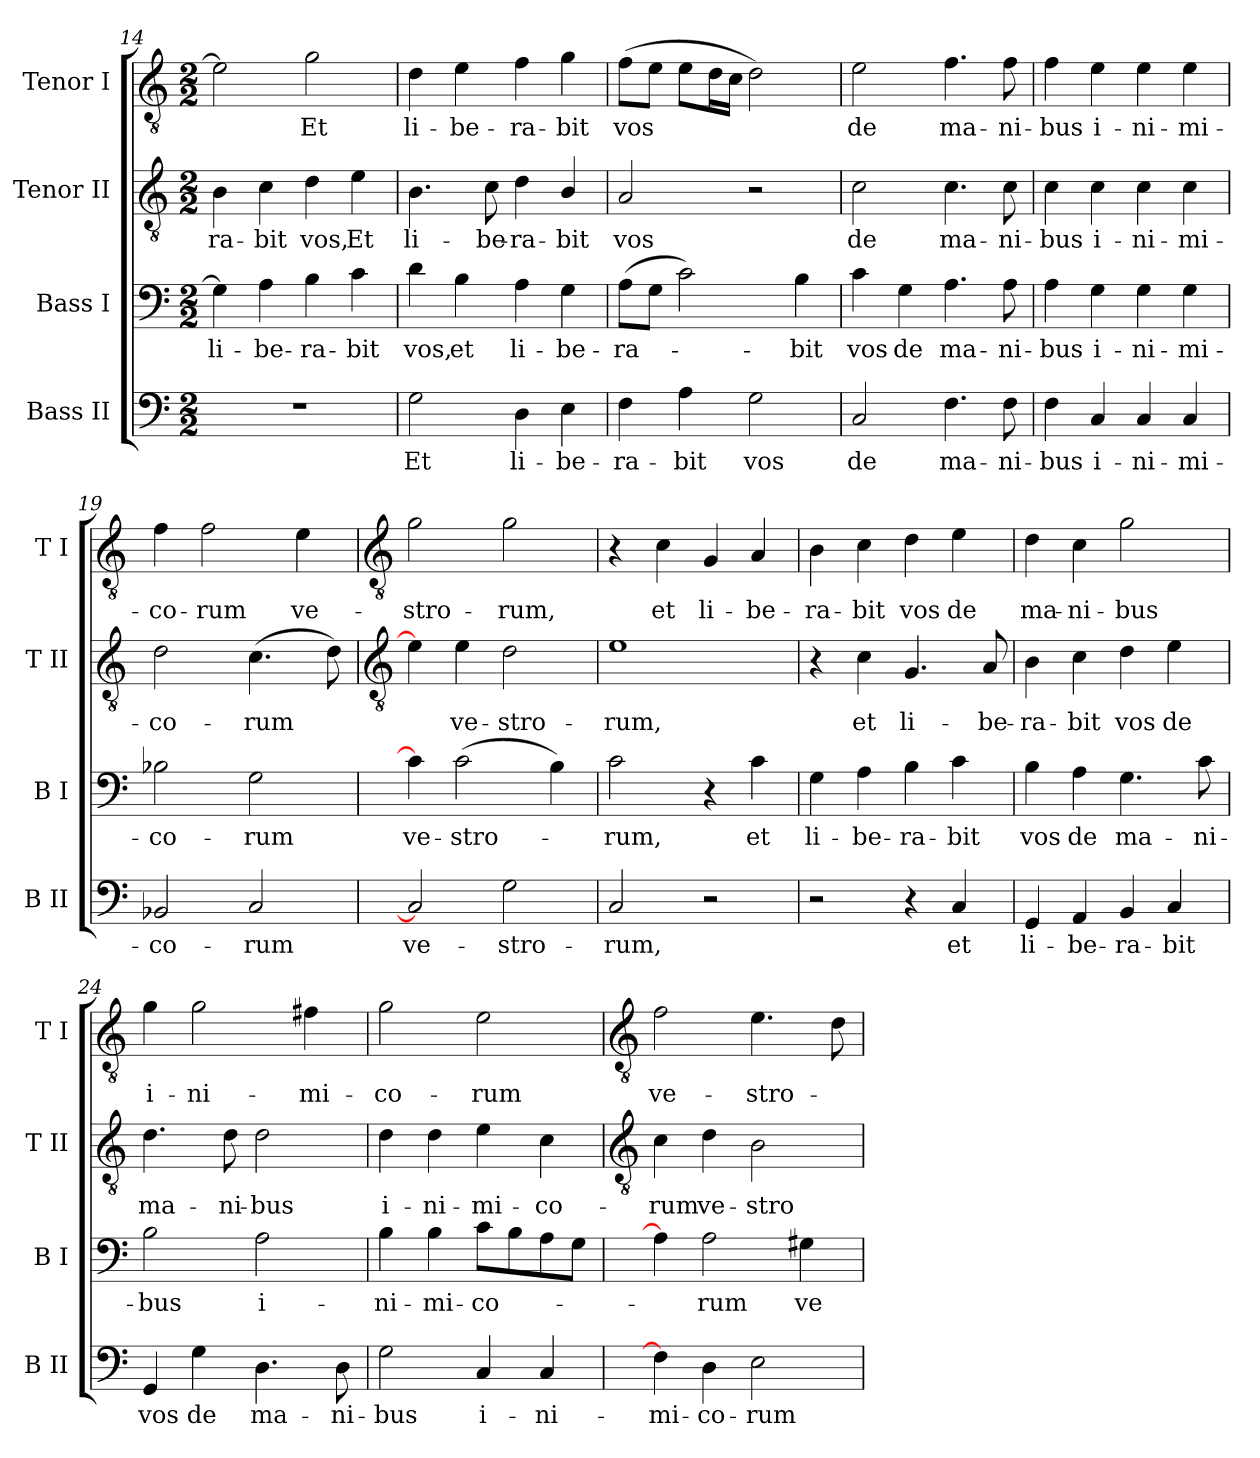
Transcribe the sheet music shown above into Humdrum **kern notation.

**kern	**text	**kern	**text	**kern	**text	**kern	**text
*part4	*part4	*part3	*part3	*part2	*part2	*part1	*part1
*staff4	*staff4	*staff3	*staff3	*staff2	*staff2	*staff1	*staff1
*I"Bass II	*	*I"Bass I	*	*I"Tenor II	*	*I"Tenor I	*
*I'B II	*	*I'B I	*	*I'T II	*	*I'T I	*
!!LO:LB:g=z
*clefF4	*	*clefF4	*	*clefGv2	*	*clefGv2	*
*k[]	*	*k[]	*	*k[]	*	*k[]	*
*C:	*	*C:	*	*C:	*	*C:	*
*M2/2	*	*M2/2	*	*M2/2	*	*M2/2	*
=14	=14	=14	=14	=14	=14	=14	=14
!	!	!	!LO:LY:b	!	!LO:LY:b	!	!
1r	.	4G]	li-	4B	-ra-	2e]	.
!	!	!	!LO:LY:b	!	!LO:LY:b	!	!
.	.	4A	-be-	4c	-bit	.	.
!	!	!	!LO:LY:b	!	!LO:LY:b	!	!LO:LY:b
.	.	4B	-ra-	4d	vos,	2g	Et
!	!	!	!LO:LY:b	!	!LO:LY:b	!	!
.	.	4c	-bit	4e	Et	.	.
=15	=15	=15	=15	=15	=15	=15	=15
!	!LO:LY:b	!	!LO:LY:b	!	!LO:LY:b	!	!LO:LY:b
2G	Et	4d	vos,	4.B	li-	4d	li-
!	!	!	!LO:LY:b	!	!	!	!LO:LY:b
.	.	4B	et	.	.	4e	-be-
!	!	!	!	!	!LO:LY:b	!	!
.	.	.	.	8c	-be-	.	.
!	!LO:LY:b	!	!LO:LY:b	!	!LO:LY:b	!	!LO:LY:b
4D	li-	4A	li-	4d	-ra-	4f	-ra-
!	!LO:LY:b	!	!LO:LY:b	!	!LO:LY:b	!	!LO:LY:b
4E	-be-	4G	-be-	4B/	-bit	4g	-bit
=16	=16	=16	=16	=16	=16	=16	=16
!	!LO:LY:b	!	!LO:LY:b	!	!LO:LY:b	!	!LO:LY:b
4F	-ra-	(>8AL	-ra-	2A	vos	(>8fL	vos
.	.	8GJ	.	.	.	8eJ	.
!	!LO:LY:b	!	!	!	!	!	!
4A	-bit	2c)	.	.	.	8eL	.
.	.	.	.	.	.	16dL	.
.	.	.	.	.	.	16cJJ	.
!	!LO:LY:b	!	!	!	!	!	!
2G	vos	.	.	2r	.	2d)	.
!	!	!	!LO:LY:b	!	!	!	!
.	.	4B	bit	.	.	.	.
=17	=17	=17	=17	=17	=17	=17	=17
!	!LO:LY:b	!	!LO:LY:b	!	!LO:LY:b	!	!LO:LY:b
2C	de	4c	vos	2c	de	2e	de
!	!	!	!LO:LY:b	!	!	!	!
.	.	4G	de	.	.	.	.
!	!LO:LY:b	!	!LO:LY:b	!	!LO:LY:b	!	!LO:LY:b
4.F	ma-	4.A	ma-	4.c	ma-	4.f	ma-
!	!LO:LY:b	!	!LO:LY:b	!	!LO:LY:b	!	!LO:LY:b
8F	-ni-	8A	-ni-	8c	-ni-	8f	-ni-
=18	=18	=18	=18	=18	=18	=18	=18
!	!LO:LY:b	!	!LO:LY:b	!	!LO:LY:b	!	!LO:LY:b
4F	-bus	4A	-bus	4c	-bus	4f	-bus
!	!LO:LY:b	!	!LO:LY:b	!	!LO:LY:b	!	!LO:LY:b
4C	i-	4G	i-	4c	i-	4e	i-
!	!LO:LY:b	!	!LO:LY:b	!	!LO:LY:b	!	!LO:LY:b
4C	-ni-	4G	-ni-	4c	-ni-	4e	-ni-
!	!LO:LY:b	!	!LO:LY:b	!	!LO:LY:b	!	!LO:LY:b
4C	-mi-	4G	-mi-	4c	-mi-	4e	-mi-
=19	=19	=19	=19	=19	=19	=19	=19
!	!LO:LY:b	!	!LO:LY:b	!	!LO:LY:b	!	!LO:LY:b
2BB-X	-co-	2B-X	-co-	2d	-co-	4f	-co-
!	!	!	!	!	!	!	!LO:LY:b
.	.	.	.	.	.	2f	-rum
!	!LO:LY:b	!	!LO:LY:b	!	!LO:LY:b	!	!
2C	-rum	2G	-rum	(>4.c	-rum	.	.
!	!	!	!	!	!	!	!LO:LY:b
.	.	.	.	.	.	4e	ve-
.	.	.	.	8d)	.	.	.
!!LO:LB:g=z
=20	=20	=20	=20	=20	=20	=20	=20
*	*	*	*	*clefGv2	*	*clefGv2	*
!	!LO:LY:b	!	!LO:LY:b	!	!	!	!LO:LY:b
2C]	ve-	4c]	ve-	4e]	.	2g	-stro-
!	!	!	!LO:LY:b	!	!LO:LY:b	!	!
.	.	(>2c	-stro-	4e	ve-	.	.
!	!LO:LY:b	!	!	!	!LO:LY:b	!	!LO:LY:b
2G	-stro-	.	.	2d	-stro-	2g	-rum,
.	.	4B)	.	.	.	.	.
=21	=21	=21	=21	=21	=21	=21	=21
!	!LO:LY:b	!	!LO:LY:b	!	!LO:LY:b	!	!
2C	-rum,	2c	rum,	1e	-rum,	4r	.
!	!	!	!	!	!	!	!LO:LY:b
.	.	.	.	.	.	4c	et
!	!	!	!	!	!	!	!LO:LY:b
2r	.	4r	.	.	.	4G	li-
!	!	!	!LO:LY:b	!	!	!	!LO:LY:b
.	.	4c	et	.	.	4A	-be-
=22	=22	=22	=22	=22	=22	=22	=22
!	!	!	!LO:LY:b	!	!	!	!LO:LY:b
2r	.	4G	li-	4r	.	4B	-ra-
!	!	!	!LO:LY:b	!	!LO:LY:b	!	!LO:LY:b
.	.	4A	-be-	4c	et	4c	-bit
!	!	!	!LO:LY:b	!	!LO:LY:b	!	!LO:LY:b
4r	.	4B	-ra-	4.G	li-	4d	vos
!	!LO:LY:b	!	!LO:LY:b	!	!	!	!LO:LY:b
4C	et	4c	-bit	.	.	4e	de
!	!	!	!	!	!LO:LY:b	!	!
.	.	.	.	8A	-be-	.	.
=23	=23	=23	=23	=23	=23	=23	=23
!	!LO:LY:b	!	!LO:LY:b	!	!LO:LY:b	!	!LO:LY:b
4GG	li-	4B	vos	4B	-ra-	4d	ma-
!	!LO:LY:b	!	!LO:LY:b	!	!LO:LY:b	!	!LO:LY:b
4AA	-be-	4A	de	4c	-bit	4c	-ni-
!	!LO:LY:b	!	!LO:LY:b	!	!LO:LY:b	!	!LO:LY:b
4BB	-ra-	4.G	ma-	4d	vos	2g	-bus
!	!LO:LY:b	!	!	!	!LO:LY:b	!	!
4C	-bit	.	.	4e	de	.	.
!	!	!	!LO:LY:b	!	!	!	!
.	.	8c	-ni-	.	.	.	.
=24	=24	=24	=24	=24	=24	=24	=24
!	!LO:LY:b	!	!LO:LY:b	!	!LO:LY:b	!	!LO:LY:b
4GG	vos	2B	-bus	4.d	ma-	4g	i-
!	!LO:LY:b	!	!	!	!	!	!LO:LY:b
4G	de	.	.	.	.	2g	-ni-
!	!	!	!	!	!LO:LY:b	!	!
.	.	.	.	8d	-ni-	.	.
!	!LO:LY:b	!	!LO:LY:b	!	!LO:LY:b	!	!
4.D	ma-	2A	i-	2d	-bus	.	.
!	!	!	!	!	!	!	!LO:LY:b
.	.	.	.	.	.	4f#X	-mi-
!	!LO:LY:b	!	!	!	!	!	!
8D	-ni-	.	.	.	.	.	.
=25	=25	=25	=25	=25	=25	=25	=25
!	!LO:LY:b	!	!LO:LY:b	!	!LO:LY:b	!	!LO:LY:b
2G	-bus	4B	-ni-	4d	i-	2g	-co-
!	!	!	!LO:LY:b	!	!LO:LY:b	!	!
.	.	4B	-mi-	4d	-ni-	.	.
!	!LO:LY:b	!	!LO:LY:b	!	!LO:LY:b	!	!LO:LY:b
4C	i-	8cL	-co-	4e	-mi-	2e	-rum
.	.	8B	.	.	.	.	.
!	!LO:LY:b	!	!	!	!LO:LY:b	!	!
4C	-ni-	8A	.	4c	-co-	.	.
.	.	8GJ	.	.	.	.	.
!!LO:LB:g=z
=26	=26	=26	=26	=26	=26	=26	=26
*	*	*	*	*clefGv2	*	*clefGv2	*
!	!LO:LY:b	!	!	!	!LO:LY:b	!	!LO:LY:b
4F]	-mi-	4A]	.	4c	-rum	2f	ve-
!	!LO:LY:b	!	!LO:LY:b	!	!LO:LY:b	!	!
4D	-co-	2A	rum	4d	ve-	.	.
!	!LO:LY:b	!	!	!	!LO:LY:b	!	!LO:LY:b
2E	-rum	.	.	2B	-stro-	4.e	-stro-
!	!	!	!LO:LY:b	!	!	!	!
.	.	4G#X	ve-	.	.	.	.
.	.	.	.	.	.	8d	.
=	=	=	=	=	=	=	=
*-	*-	*-	*-	*-	*-	*-	*-
